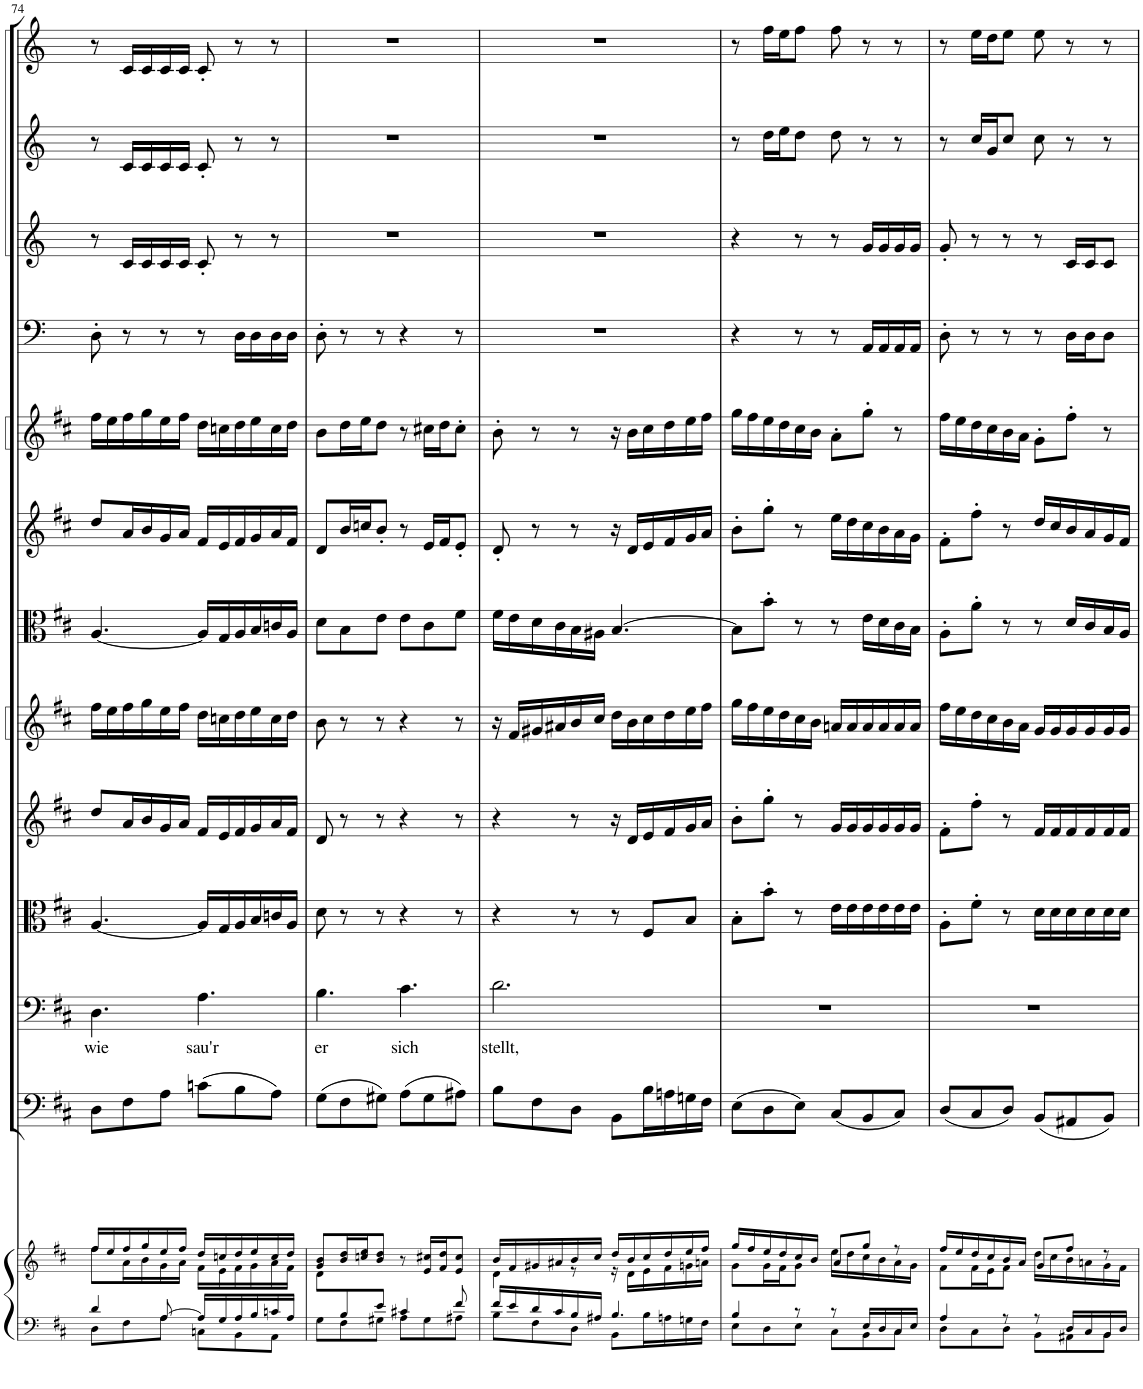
**kern	**kern	**kern	**kern	**text	**kern	**kern	**kern	**kern	**kern	**kern	**kern	**kern	**kern	**kern
*part13	*part13	*part12	*part11	*part11	*part10	*part9	*part8	*part7	*part6	*part5	*part4	*part3	*part2	*part1
*staff14	*staff13	*staff12	*staff11	*staff11	*staff10	*staff9	*staff8	*staff7	*staff6	*staff5	*staff4	*staff3	*staff2	*staff1
*I"Piano reduction	*	*I"Continuo	*I"Soprano, Alto, Tenore, Basso in unisono	*	*I"Viola	*I"Violino II	*I"Violino I	*I"Taille	*I"Oboe d'amore II	*I"Oboe d'amore I	*I"Timpani	*I"Tromba III (D)	*I"Tromba II (D)	*I"Tromba I (D)
*I'Pno	*	*	*	*	*	*	*	*	*I'Ob	*I'Ob	*I'Timp	*	*	*
!!LO:PB:g=z
*clefF4	*clefG2	*clefF4	*clefF4	*	*clefC3	*clefG2	*clefG2	*clefC3	*clefG2	*clefG2	*clefF4	*clefG2	*clefG2	*clefG2
*	*	*	*	*	*	*	*	*Trd4c7	*	*	*	*Trd-1c-2	*Trd-1c-2	*Trd-1c-2
*k[f#c#]	*k[f#c#]	*k[f#c#]	*k[f#c#]	*	*k[f#c#]	*k[f#c#]	*k[f#c#]	*k[f#c#]	*k[f#c#]	*k[f#c#]	*k[]	*k[]	*k[]	*k[]
*M6/8	*M6/8	*M6/8	*M6/8	*	*M6/8	*M6/8	*M6/8	*M6/8	*M6/8	*M6/8	*M6/8	*M6/8	*M6/8	*M6/8
=74	=74	=74	=74	=74	=74	=74	=74	=74	=74	=74	=74	=74	=74	=74
*^	*^	*	*	*	*	*	*	*	*	*	*	*	*	*
!	!	!	!	!	!	!LO:LY:b	!	!	!	!	!	!	!	!	!	!
4d/	8D\L	16ff#/LL	8ff#\L	8D\L	4.D\	wie	[4.A/	8dd/L	16ff#\LL	[4.A/	8dd/L	16ff#\LL	8D'\	8r	8r	8r
.	.	16ee/	.	.	.	.	.	.	16ee\	.	.	16ee\	.	.	.	.
.	8F#\	16ff#/	16a\L	8F#\	.	.	.	16a/L	16ff#\	.	16a/L	16ff#\	8r	16c/LL	16c/LL	16c/LL
.	.	16gg/	16b\	.	.	.	.	16b/	16gg\	.	16b/	16gg\	.	16c/	16c/	16c/
[8A/	8A\J	16ee/	16g\	8A\J	.	.	.	16g/	16ee\	.	16g/	16ee\	8r	16c/	16c/	16c/
.	.	16ff#/JJ	16a\JJ	.	.	.	.	16a/JJ	16ff#\JJ	.	16a/JJ	16ff#\JJ	.	16c/JJ	16c/JJ	16c/JJ
!	!	!	!	!	!	!LO:LY:b	!	!	!	!	!	!	!	!	!	!
16A/LL]	8Cn\L	16dd/LL	16f#\LL	(8cn\L	4.A\	sau'r	16A/LL]	16f#/LL	16dd\LL	16A/LL]	16f#/LL	16dd\LL	8r	8c'/	8c'/	8c'/
16G/	.	16ccn/	16e\	.	.	.	16G/	16e/	16ccn\	16G/	16e/	16ccn\	.	.	.	.
16A/	8BB\	16dd/	16f#\	8B\	.	.	16A/	16f#/	16dd\	16A/	16f#/	16dd\	16D\LL	8r	8r	8r
16B/	.	16ee/	16g\	.	.	.	16B/	16g/	16ee\	16B/	16g/	16ee\	16D\	.	.	.
16cn/	8AA\J	16cc/	16a\	8A\J)	.	.	16cn/	16a/	16cc\	16cn/	16a/	16cc\	16D\	8r	8r	8r
16A/JJ	.	16dd/JJ	16f#\JJ	.	.	.	16A/JJ	16f#/JJ	16dd\JJ	16A/JJ	16f#/JJ	16dd\JJ	16D\JJ	.	.	.
=75	=75	=75	=75	=75	=75	=75	=75	=75	=75	=75	=75	=75	=75	=75	=75	=75
!	!	!	!	!	!	!LO:LY:b	!	!	!	!	!	!	!	!	!	!
8ryy	8G\L	8g/ 8b/L	8d\L	(8G\L	4.B\	er	8d\	8d/	8b\	8d\L	8d/L	8b\L	8D'\	2.r	2.r	2.r
8B/	8F#\	16b/ 16dd/L	2ryy	8F#\	.	.	8r	8r	8r	8B\	16b/L	16dd\L	8r	.	.	.
.	.	16ccn/ 16ee/J	.	.	.	.	.	.	.	.	16ccn/J	16ee\J	.	.	.	.
8e/J	8G#X\J	8b/ 8dd/J	.	8G#X\J)	.	.	8r	8r	8r	8e\J	8b'/J	8dd\J	8r	.	.	.
!	!	!	!	!	!	!LO:LY:b	!	!	!	!	!	!	!	!	!	!
4c#X/	8A\L	8r	.	(8A\L	4.c#\	sich	4r	4r	4r	8e\L	8r	8r	4r	.	.	.
.	8G#\	16e/ 16cc#X/LL	.	8G#\	.	.	.	.	.	8c#\	16e/LL	16cc#X\LL	.	.	.	.
.	.	16f#/ 16dd/J	.	.	.	.	.	.	.	.	16f#/J	16dd\J	.	.	.	.
8f#/	8A#X\J	8e/ 8cc#/J	8ryy	8A#X\J)	.	.	8r	8r	8r	8f#\J	8e'/J	8cc#'\J	8r	.	.	.
=76	=76	=76	=76	=76	=76	=76	=76	=76	=76	=76	=76	=76	=76	=76	=76	=76
!	!	!	!	!	!	!LO:LY:b	!	!	!	!	!	!	!	!	!	!
16f#/LL	8B\L	16b/LL	4d\	8B\L	2.d\	stellt,	4r	4r	16r	16f#\LL	8d'/	8b'\	2.r	2.r	2.r	2.r
16e/	.	16f#/	.	.	.	.	.	.	16f#/LL	16e\	.	.	.	.	.	.
16d/	8F#\	16g#X/	.	8F#\	.	.	.	.	16g#X/	16d\	8r	8r	.	.	.	.
16c#/	.	16a#X/	.	.	.	.	.	.	16a#X/	16c#\	.	.	.	.	.	.
16B/	8D\J	16b/	8r	8D\J	.	.	8r	8r	16b/	16B\	8r	8r	.	.	.	.
16A#X/JJ	.	16cc#/JJ	.	.	.	.	.	.	16cc#/JJ	16A#X\JJ	.	.	.	.	.	.
4.B/	8BB\L	16dd/LL	16r	8BB\L	.	.	8r	16r	16dd\LL	[4.B/	16r	16r	.	.	.	.
.	.	16b/	16d\LL	.	.	.	.	16d/LL	16b\	.	16d/LL	16b\LL	.	.	.	.
.	16B\L	16cc#/	16e\	16B\L	.	.	8F#/L	16e/	16cc#\	.	16e/	16cc#\	.	.	.	.
.	16An\	16dd/	16f#\	16An\	.	.	.	16f#/	16dd\	.	16f#/	16dd\	.	.	.	.
.	16Gn\	16ee/	16gn\	16Gn\	.	.	8B/J	16g/	16ee\	.	16g/	16ee\	.	.	.	.
.	16F#\JJ	16ff#/JJ	16an\JJ	16F#\JJ	.	.	.	16a/JJ	16ff#\JJ	.	16a/JJ	16ff#\JJ	.	.	.	.
=77	=77	=77	=77	=77	=77	=77	=77	=77	=77	=77	=77	=77	=77	=77	=77	=77
4B/	8E\L	16gg/LL	8g\L	(8E\L	2.r	.	8B'\L	8b'\L	16gg\LL	8B\L]	8b'\L	16gg\LL	4r	4r	8r	8r
.	.	16ff#/	.	.	.	.	.	.	16ff#\	.	.	16ff#\	.	.	.	.
.	8D\	16ee/	16g\L	8D\	.	.	8b'\J	8gg'\J	16ee\	8b'\J	8gg'\J	16ee\	.	.	16dd\LL	16ff\LL
.	.	16dd/	16f#\J	.	.	.	.	.	16dd\	.	.	16dd\	.	.	16ee\J	16ee\J
8r	8E\J	16cc#/	8g\J	8E\J)	.	.	8r	8r	16cc#\	8r	8r	16cc#\	8r	8r	8dd\J	8ff\J
.	.	16b/JJ	.	.	.	.	.	.	16b\JJ	.	.	16b\JJ	.	.	.	.
8r	8C#\L	8a/L	16ee\LL	(8C#/L	.	.	16e\LL	16g/LL	16an/LL	8r	16ee\LL	8a'\L	8r	8r	8dd\	8ff\
.	.	.	16dd\	.	.	.	16e\	16g/	16a/	.	16dd\	.	.	.	.	.
16E/LL	8BB\	8gg/J	16cc#\	8BB/	.	.	16e\	16g/	16a/	16e\LL	16cc#\	8gg'\J	16AA/LL	16g/LL	8r	8r
16D/	.	.	16b\	.	.	.	16e\	16g/	16a/	16d\	16b\	.	16AA/	16g/	.	.
16C#/	8C#\J	8r	16a\	8C#/J)	.	.	16e\	16g/	16a/	16c#\	16a\	8r	16AA/	16g/	8r	8r
16E/JJ	.	.	16g\JJ	.	.	.	16e\JJ	16g/JJ	16a/JJ	16B\JJ	16g\JJ	.	16AA/JJ	16g/JJ	.	.
=78	=78	=78	=78	=78	=78	=78	=78	=78	=78	=78	=78	=78	=78	=78	=78	=78
4A/	8D\L	16ff#/LL	8f#\L	(8D/L	2.r	.	8A'\L	8f#'\L	16ff#\LL	8A'\L	8f#'\L	16ff#\LL	8D'\	8g'/	8r	8r
.	.	16ee/	.	.	.	.	.	.	16ee\	.	.	16ee\	.	.	.	.
.	8C#\	16dd/	16f#\L	8C#/	.	.	8f#'\J	8ff#'\J	16dd\	8a'\J	8ff#'\J	16dd\	8r	8r	16cc/LL	16ee\LL
.	.	16cc#/	16e\J	.	.	.	.	.	16cc#\	.	.	16cc#\	.	.	16g/J	16dd\J
8r	8D\J	16b/	8f#\J	8D/J)	.	.	8r	8r	16b\	8r	8r	16b\	8r	8r	8cc/J	8ee\J
.	.	16a/JJ	.	.	.	.	.	.	16a\JJ	.	.	16a\JJ	.	.	.	.
8r	8BB\L	8g/L	16dd\LL	(8BB/L	.	.	16d\LL	16f#/LL	16g/LL	8r	16dd/LL	8g'\L	8r	8r	8cc\	8ee\
.	.	.	16cc#\	.	.	.	16d\	16f#/	16g/	.	16cc#/	.	.	.	.	.
16D/LL	8AA#X\	8ff#/J	16b\	8AA#X/	.	.	16d\	16f#/	16g/	16d/LL	16b/	8ff#'\J	16D\LL	16c/LL	8r	8r
16C#/	.	.	16an\	.	.	.	16d\	16f#/	16g/	16c#/	16a/	.	16D\J	16c/J	.	.
16BB/	8BB\J	8r	16g\	8BB/J)	.	.	16d\	16f#/	16g/	16B/	16g/	8r	8D\J	8c/J	8r	8r
16D/JJ	.	.	16f#\JJ	.	.	.	16d\JJ	16f#/JJ	16g/JJ	16A/JJ	16f#/JJ	.	.	.	.	.
*v	*v	*	*	*	*	*	*	*	*	*	*	*	*	*	*	*
*	*v	*v	*	*	*	*	*	*	*	*	*	*	*	*	*
=	=	=	=	=	=	=	=	=	=	=	=	=	=	=
*-	*-	*-	*-	*-	*-	*-	*-	*-	*-	*-	*-	*-	*-	*-
